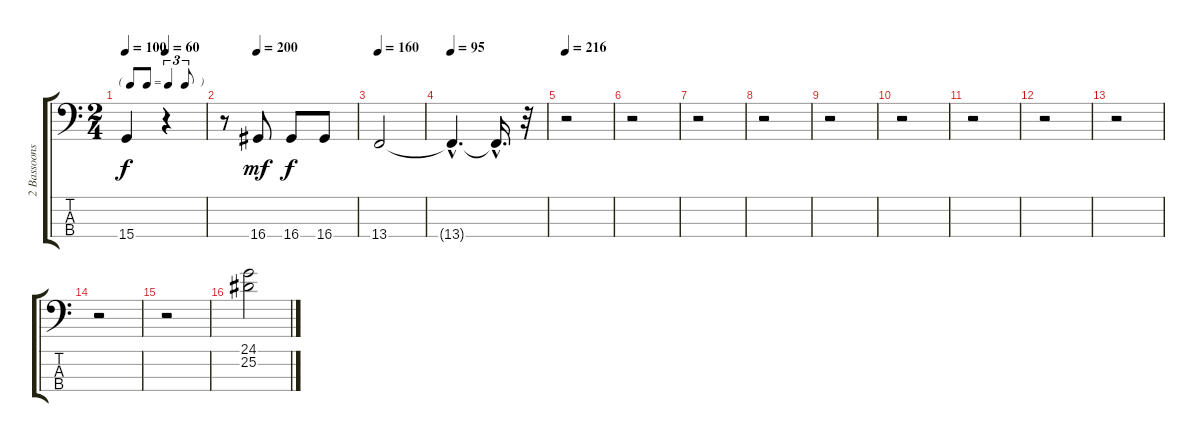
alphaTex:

\track ("2 Bassoons" "2 Bassoons") {instrument bassoon}
\staff {score tabs}
\tuning (G2 D2 A1 E1) {hide}
\ts (2 4)
\tf triplet8th
\tempo 100
\tempo (60 0.5)
\clef f4
\ks c
15.4.4{dy f} r.4 |
\tempo (200 0.25)
r.8 16.4.8{dy mf} 16.4.8{dy f} 16.4.8 |
\tempo 160
13.4.2 |
\tempo 95
13.4{hac t}.4{d} 13.4{hac t}.16{d} r.32 |
\tempo 216
r.2 |
r.2 |
r.2 |
r.2 |
r.2 |
r.2 |
r.2 |
r.2 |
r.2 |
r.2 |
r.2 |
(24.1 25.2).2
